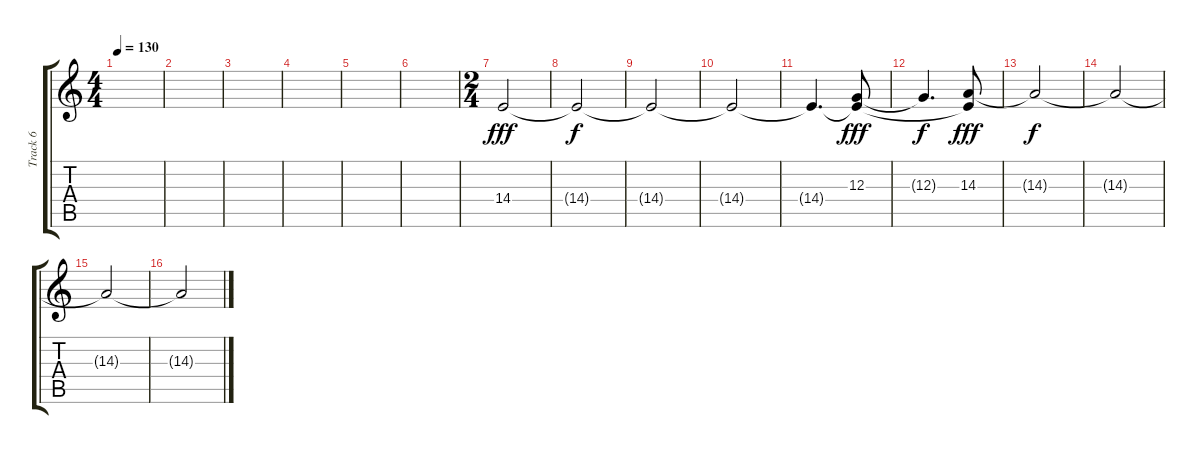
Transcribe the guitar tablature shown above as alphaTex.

\track ("Track 6" "Track 6") {instrument synthstrings2}
\staff {score tabs}
\tuning (E4 B3 G3 D3 A2 E2) {hide}
\ts (4 4)
\tempo 130
\clef g2
\ks c
|
|
|
|
|
|
\ts (2 4)
14.4.2{dy fff instrument synthstrings2} |
14.4{t}.2{dy f} |
14.4{t}.2 |
14.4{t}.2 |
14.4{t}.4{d} (12.3 14.4{t}).8{dy fff} |
12.3{t}.4{d dy f} (14.3 14.4{t}).8{dy fff} |
14.3{t}.2{dy f} |
14.3{t}.2 |
14.3{t}.2 |
14.3{t}.2
